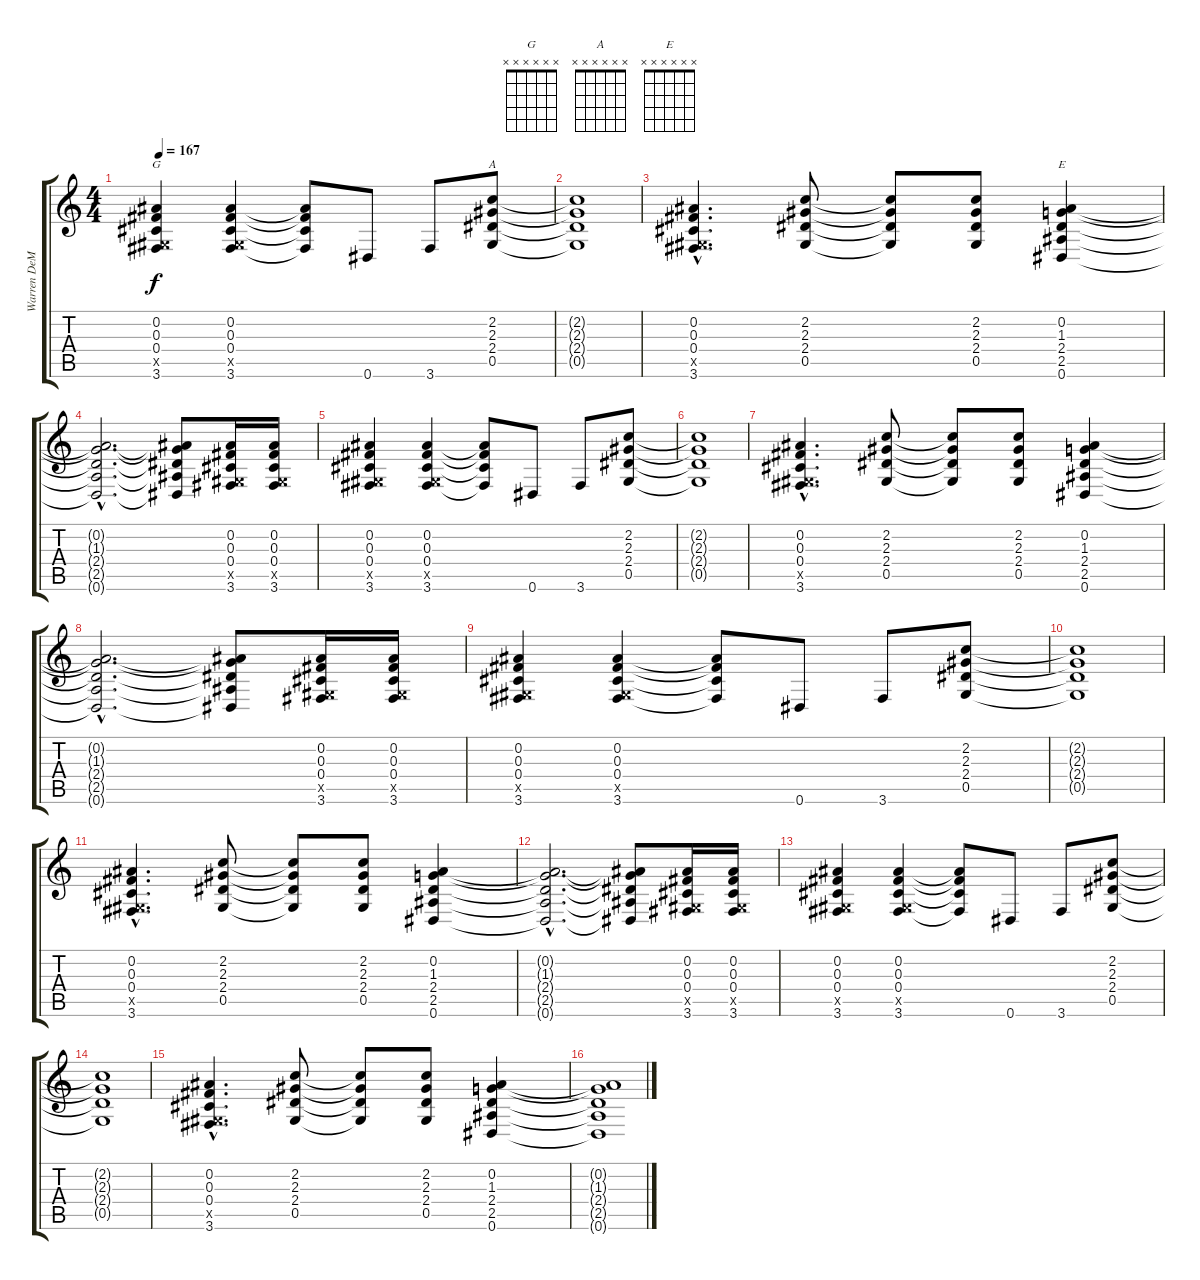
\track ("Warren DeMartini " "Warren DeM") {instrument distortionguitar}
\staff {score tabs}
\tuning (Eb4 Bb3 Gb3 Db3 Ab2 Eb2) {hide}
\chord ("G" x x x x x x)
\chord ("A" x x x x x x)
\chord ("E" x x x x x x)
\ts (4 4)
\tempo 167
\clef g2
\ks c
(0.2 0.3 0.4 0.5{x} 3.6).4{ch "G" dy f} (0.2 0.3 0.4 0.5{x} 3.6).4 (0.2{t} 0.3{t} 0.4{t} 3.6{t}).8 0.6.8 3.6.8 (2.2 2.3 2.4 0.5).8{ch "A"} |
(2.2{t} 2.3{t} 2.4{t} 0.5{t}).1 |
(0.2{hac} 0.3{hac} 0.4{hac} 0.5{hac x} 3.6{hac}).4{d} (2.2 2.3 2.4 0.5).8 (2.2{t} 2.3{t} 2.4{t} 0.5{t}).8 (2.2 2.3 2.4 0.5).8 (0.2 1.3 2.4 2.5 0.6).4{ch "E"} |
(0.2{hac t} 1.3{hac t} 2.4{hac t} 2.5{hac t} 0.6{hac t}).2{d} (0.2{t} 1.3{t} 2.4{t} 2.5{t} 0.6{t}).8 (0.2 0.3 0.4 0.5{x} 3.6).16 (0.2 0.3 0.4 0.5{x} 3.6).16 |
(0.2 0.3 0.4 0.5{x} 3.6).4 (0.2 0.3 0.4 0.5{x} 3.6).4 (0.2{t} 0.3{t} 0.4{t} 3.6{t}).8 0.6.8 3.6.8 (2.2 2.3 2.4 0.5).8 |
(2.2{t} 2.3{t} 2.4{t} 0.5{t}).1 |
(0.2{hac} 0.3{hac} 0.4{hac} 0.5{hac x} 3.6{hac}).4{d} (2.2 2.3 2.4 0.5).8 (2.2{t} 2.3{t} 2.4{t} 0.5{t}).8 (2.2 2.3 2.4 0.5).8 (0.2 1.3 2.4 2.5 0.6).4 |
(0.2{hac t} 1.3{hac t} 2.4{hac t} 2.5{hac t} 0.6{hac t}).2{d} (0.2{t} 1.3{t} 2.4{t} 2.5{t} 0.6{t}).8 (0.2 0.3 0.4 0.5{x} 3.6).16 (0.2 0.3 0.4 0.5{x} 3.6).16 |
(0.2 0.3 0.4 0.5{x} 3.6).4 (0.2 0.3 0.4 0.5{x} 3.6).4 (0.2{t} 0.3{t} 0.4{t} 3.6{t}).8 0.6.8 3.6.8 (2.2 2.3 2.4 0.5).8 |
(2.2{t} 2.3{t} 2.4{t} 0.5{t}).1 |
(0.2{hac} 0.3{hac} 0.4{hac} 0.5{hac x} 3.6{hac}).4{d} (2.2 2.3 2.4 0.5).8 (2.2{t} 2.3{t} 2.4{t} 0.5{t}).8 (2.2 2.3 2.4 0.5).8 (0.2 1.3 2.4 2.5 0.6).4 |
(0.2{hac t} 1.3{hac t} 2.4{hac t} 2.5{hac t} 0.6{hac t}).2{d} (0.2{t} 1.3{t} 2.4{t} 2.5{t} 0.6{t}).8 (0.2 0.3 0.4 0.5{x} 3.6).16 (0.2 0.3 0.4 0.5{x} 3.6).16 |
(0.2 0.3 0.4 0.5{x} 3.6).4 (0.2 0.3 0.4 0.5{x} 3.6).4 (0.2{t} 0.3{t} 0.4{t} 3.6{t}).8 0.6.8 3.6.8 (2.2 2.3 2.4 0.5).8 |
(2.2{t} 2.3{t} 2.4{t} 0.5{t}).1 |
(0.2{hac} 0.3{hac} 0.4{hac} 0.5{hac x} 3.6{hac}).4{d} (2.2 2.3 2.4 0.5).8 (2.2{t} 2.3{t} 2.4{t} 0.5{t}).8 (2.2 2.3 2.4 0.5).8 (0.2 1.3 2.4 2.5 0.6).4 |
(0.2{t} 1.3{t} 2.4{t} 2.5{t} 0.6{t}).1
